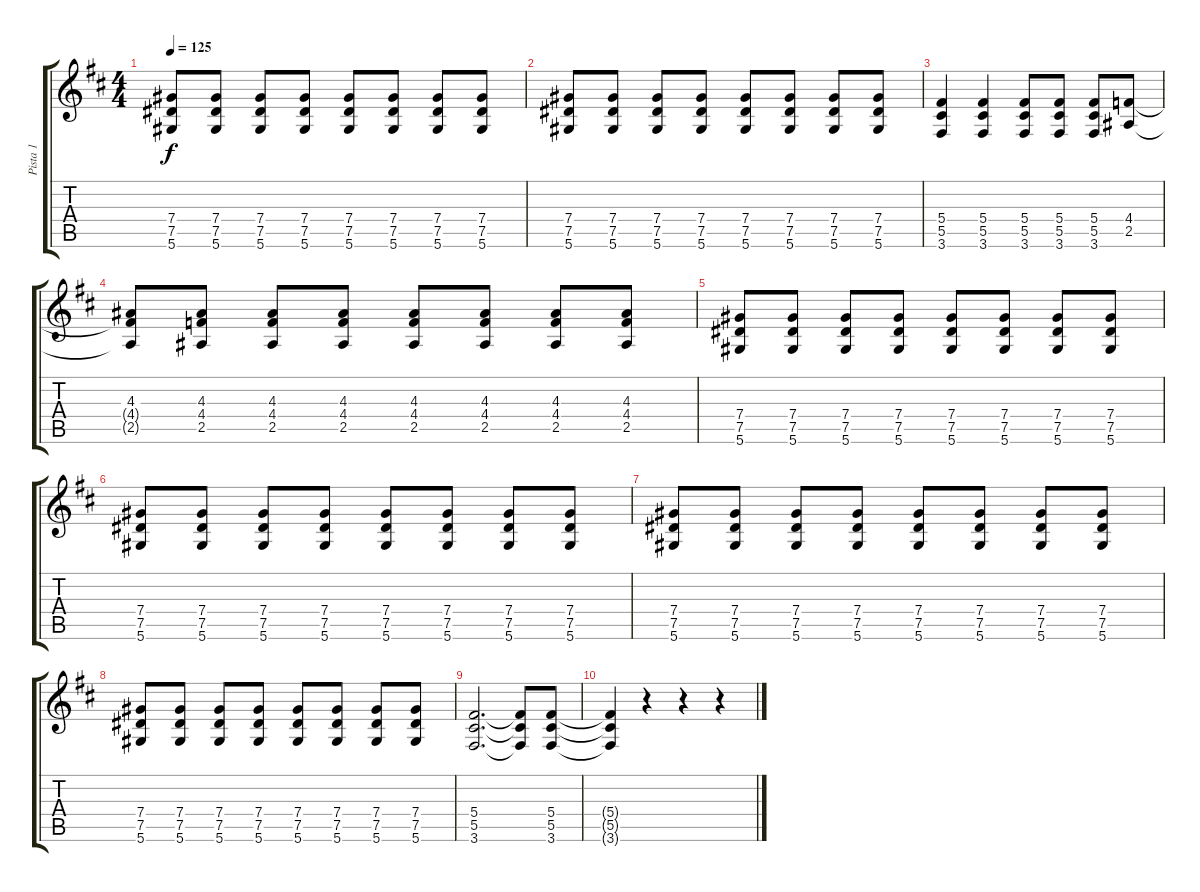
\track ("Pista 1" "Pista 1") {instrument acousticguitarsteel}
\staff {score tabs}
\tuning (Eb4 Bb3 Gb3 Db3 Ab2 Eb2) {hide}
\ts (4 4)
\tempo 125
\clef g2
\ks d
(7.4 7.5 5.6).8{dy f} (7.4 7.5 5.6).8 (7.4 7.5 5.6).8 (7.4 7.5 5.6).8 (7.4 7.5 5.6).8 (7.4 7.5 5.6).8 (7.4 7.5 5.6).8 (7.4 7.5 5.6).8 |
(7.4 7.5 5.6).8 (7.4 7.5 5.6).8 (7.4 7.5 5.6).8 (7.4 7.5 5.6).8 (7.4 7.5 5.6).8 (7.4 7.5 5.6).8 (7.4 7.5 5.6).8 (7.4 7.5 5.6).8 |
(5.4 5.5 3.6).4 (5.4 5.5 3.6).4 (5.4 5.5 3.6).8 (5.4 5.5 3.6).8 (5.4 5.5 3.6).8 (4.4 2.5).8 |
(4.3 4.4{t} 2.5{t}).8 (4.3 4.4 2.5).8 (4.3 4.4 2.5).8 (4.3 4.4 2.5).8 (4.3 4.4 2.5).8 (4.3 4.4 2.5).8 (4.3 4.4 2.5).8 (4.3 4.4 2.5).8 |
(7.4 7.5 5.6).8 (7.4 7.5 5.6).8 (7.4 7.5 5.6).8 (7.4 7.5 5.6).8 (7.4 7.5 5.6).8 (7.4 7.5 5.6).8 (7.4 7.5 5.6).8 (7.4 7.5 5.6).8 |
(7.4 7.5 5.6).8 (7.4 7.5 5.6).8 (7.4 7.5 5.6).8 (7.4 7.5 5.6).8 (7.4 7.5 5.6).8 (7.4 7.5 5.6).8 (7.4 7.5 5.6).8 (7.4 7.5 5.6).8 |
(7.4 7.5 5.6).8 (7.4 7.5 5.6).8 (7.4 7.5 5.6).8 (7.4 7.5 5.6).8 (7.4 7.5 5.6).8 (7.4 7.5 5.6).8 (7.4 7.5 5.6).8 (7.4 7.5 5.6).8 |
(7.4 7.5 5.6).8 (7.4 7.5 5.6).8 (7.4 7.5 5.6).8 (7.4 7.5 5.6).8 (7.4 7.5 5.6).8 (7.4 7.5 5.6).8 (7.4 7.5 5.6).8 (7.4 7.5 5.6).8 |
(5.4 5.5 3.6).2{d} (5.4{t} 5.5{t} 3.6{t}).8 (5.4 5.5 3.6).8 |
(5.4{t} 5.5{t} 3.6{t}).4 r.4 r.4 r.4
